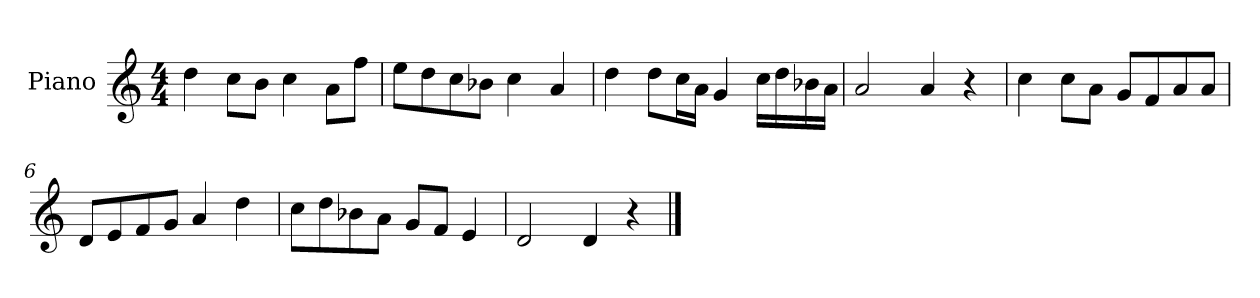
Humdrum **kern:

**kern
*part1
*staff1
*I"Piano
*I'P-no
*clefG2
*k[]
*M4/4
*MM90
=1
4dd\
8cc\L
8b\J
4cc\
8a\L
8ff\J
=2
8ee\L
8dd\
8cc\
8b-X\J
4cc\
4a/
=3
4dd\
8dd\L
16cc\L
16a\JJ
4g/
16cc\LL
16dd\
16b-X\
16a\JJ
=4
2a/
4a/
4r
=5
4cc\
8cc\L
8a\J
8g/L
8f/
8a/
8a/J
=6
8d/L
8e/
8f/
8g/J
4a/
4dd\
!!LO:LB:g=z
=7
8cc\L
8dd\
8b-X\
8a\J
8g/L
8f/J
4e/
=8
2d/
4d/
4r
==
*-
